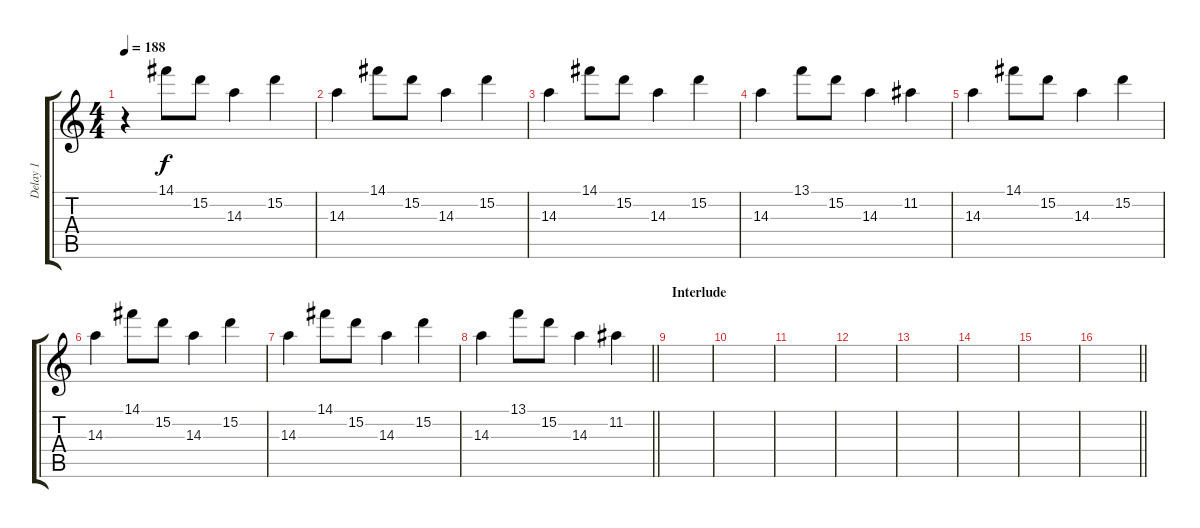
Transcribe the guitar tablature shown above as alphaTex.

\track ("Delay 1" "Delay 1") {instrument electricguitarclean}
\staff {score tabs}
\tuning (E4 B3 G3 D3 A2 E2) {hide}
\ts (4 4)
\tempo 188
\clef g2
\ks c
r.4{dy f} 14.1.8 15.2.8 14.3.4 15.2.4 |
14.3.4 14.1.8 15.2.8 14.3.4 15.2.4 |
14.3.4 14.1.8 15.2.8 14.3.4 15.2.4 |
14.3.4 13.1.8 15.2.8 14.3.4 11.2.4 |
14.3.4 14.1.8 15.2.8 14.3.4 15.2.4 |
14.3.4 14.1.8 15.2.8 14.3.4 15.2.4 |
14.3.4 14.1.8 15.2.8 14.3.4 15.2.4 |
\barLineRight lightlight
14.3.4 13.1.8 15.2.8 14.3.4 11.2.4 |
\section ("" "Interlude")
|
|
|
|
|
|
|
\barLineRight lightlight
